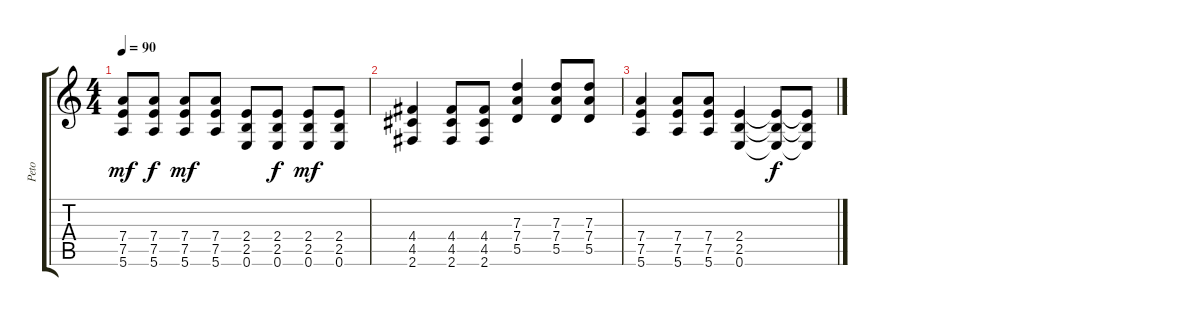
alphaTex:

\track ("Peto" "Peto") {instrument electricguitarclean}
\staff {score tabs}
\tuning (E4 B3 G3 D3 A2 E2) {hide}
\ts (4 4)
\tempo 90
\clef g2
\ks c
(7.4 7.5 5.6).8{dy mf instrument distortionguitar} (7.4 7.5 5.6).8{dy f} (7.4 7.5 5.6).8{dy mf} (7.4 7.5 5.6).8 (2.4 2.5 0.6).8 (2.4 2.5 0.6).8{dy f} (2.4 2.5 0.6).8{dy mf} (2.4 2.5 0.6).8 |
(4.4 4.5 2.6).4{instrument distortionguitar} (4.4 4.5 2.6).8 (4.4 4.5 2.6).8 (7.3 7.4 5.5).4 (7.3 7.4 5.5).8 (7.3 7.4 5.5).8 |
(7.4 7.5 5.6).4{instrument distortionguitar} (7.4 7.5 5.6).8 (7.4 7.5 5.6).8 (2.4 2.5 0.6).4 (2.4{t} 2.5{t} 0.6{t}).8{dy f} (2.4{t} 2.5{t} 0.6{t}).8
